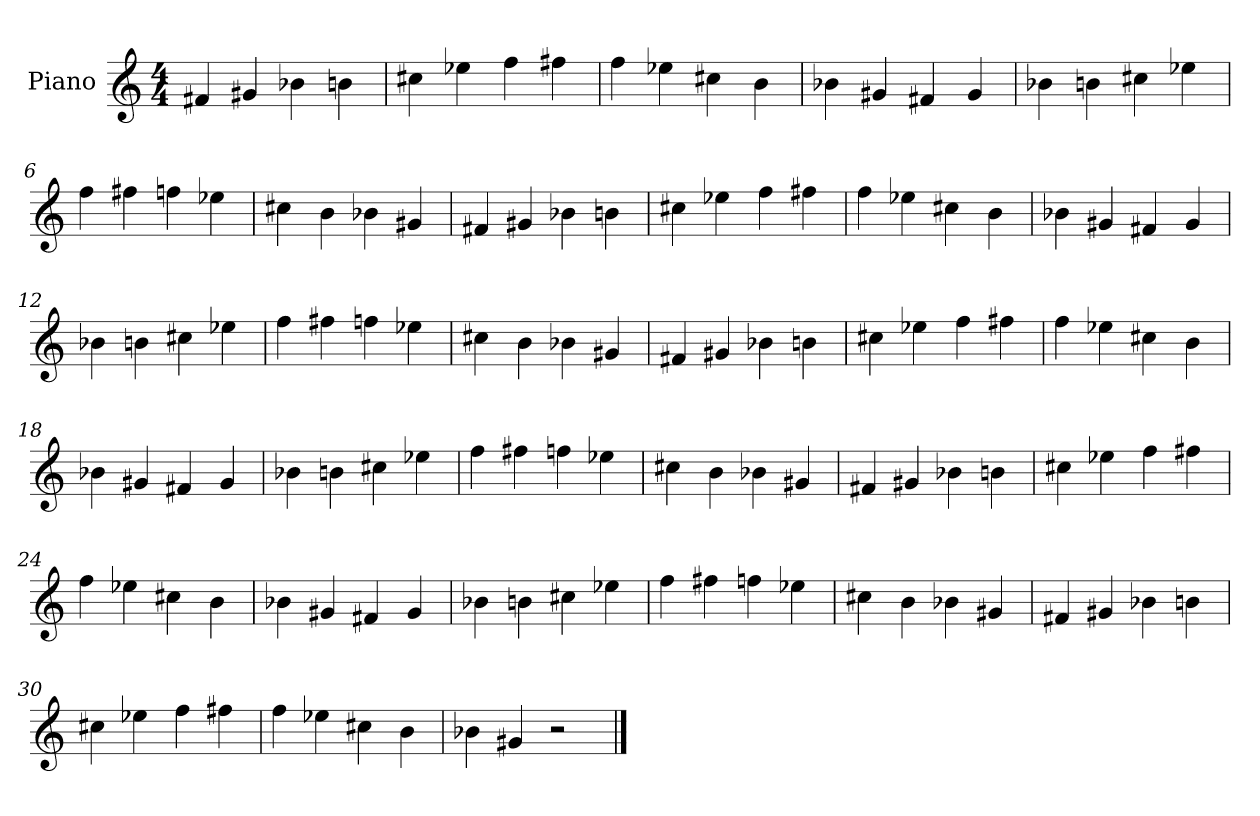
**kern
*part1
*staff1
*I"Piano
*I'Pno.
*clefG2
*k[]
*M4/4
=1
4f#X/
4g#X/
4b-X\
4bn\
=2
4cc#X\
4ee-X\
4ff\
4ff#X\
=3
4ff\
4ee-X\
4cc#X\
4b\
=4
4b-X\
4g#X/
4f#X/
4g#/
=5
4b-X\
4bn\
4cc#X\
4ee-X\
=6
4ff\
4ff#X\
4ffn\
4ee-X\
=7
4cc#X\
4b\
4b-X\
4g#X/
!!LO:LB:g=z
=8
4f#X/
4g#X/
4b-X\
4bn\
=9
4cc#X\
4ee-X\
4ff\
4ff#X\
=10
4ff\
4ee-X\
4cc#X\
4b\
=11
4b-X\
4g#X/
4f#X/
4g#/
=12
4b-X\
4bn\
4cc#X\
4ee-X\
=13
4ff\
4ff#X\
4ffn\
4ee-X\
=14
4cc#X\
4b\
4b-X\
4g#X/
!!LO:LB:g=z
=15
4f#X/
4g#X/
4b-X\
4bn\
=16
4cc#X\
4ee-X\
4ff\
4ff#X\
=17
4ff\
4ee-X\
4cc#X\
4b\
=18
4b-X\
4g#X/
4f#X/
4g#/
=19
4b-X\
4bn\
4cc#X\
4ee-X\
=20
4ff\
4ff#X\
4ffn\
4ee-X\
=21
4cc#X\
4b\
4b-X\
4g#X/
!!LO:LB:g=z
=22
4f#X/
4g#X/
4b-X\
4bn\
=23
4cc#X\
4ee-X\
4ff\
4ff#X\
=24
4ff\
4ee-X\
4cc#X\
4b\
=25
4b-X\
4g#X/
4f#X/
4g#/
=26
4b-X\
4bn\
4cc#X\
4ee-X\
=27
4ff\
4ff#X\
4ffn\
4ee-X\
=28
4cc#X\
4b\
4b-X\
4g#X/
!!LO:LB:g=z
=29
4f#X/
4g#X/
4b-X\
4bn\
=30
4cc#X\
4ee-X\
4ff\
4ff#X\
=31
4ff\
4ee-X\
4cc#X\
4b\
=32
4b-X\
4g#X/
2r
==
*-
